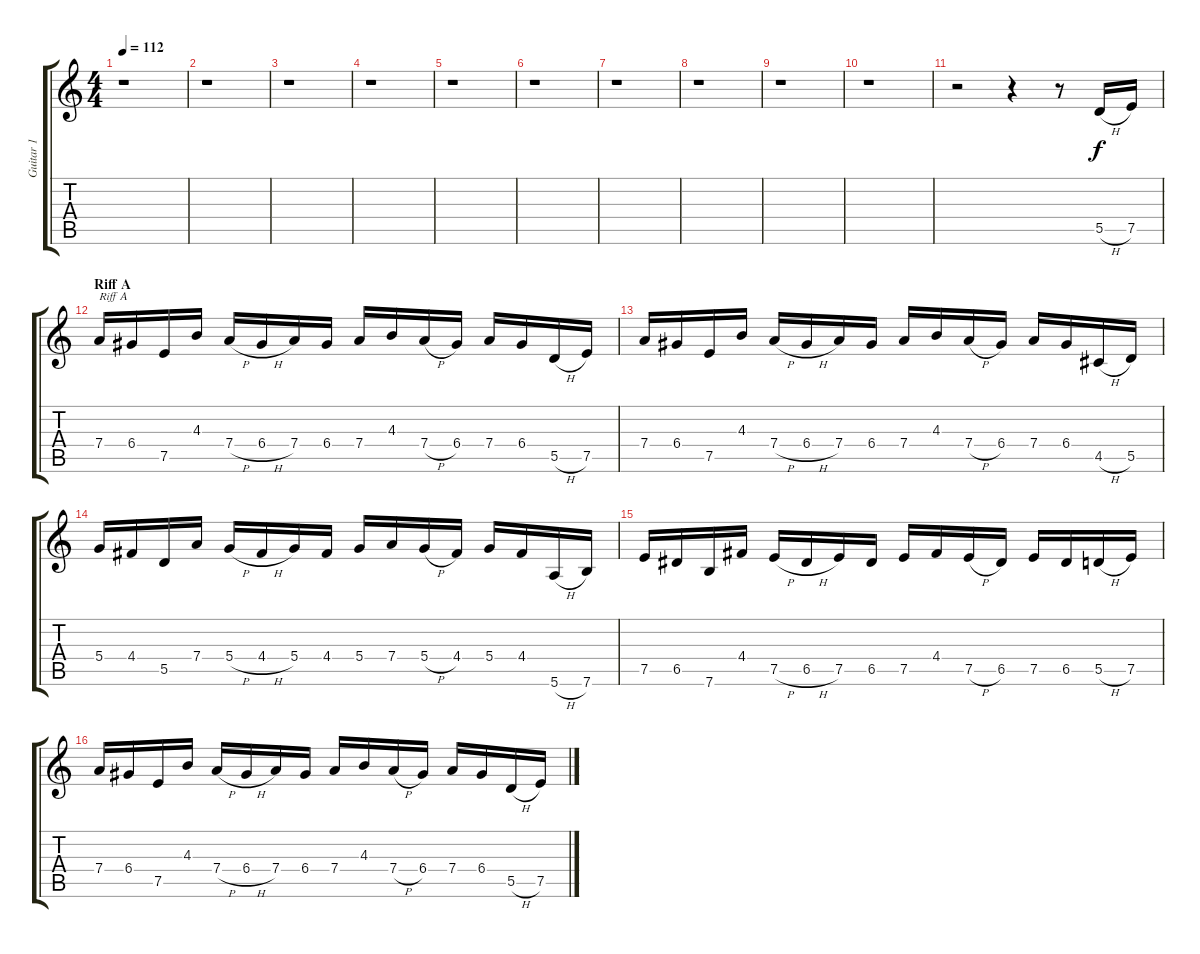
\track ("Guitar 1" "Guitar 1") {instrument distortionguitar}
\staff {score tabs}
\tuning (E4 B3 G3 D3 A2 E2) {hide}
\ts (4 4)
\tempo 112
\clef g2
\ks c
r.1{dy f} |
r.1 |
r.1 |
r.1 |
r.1 |
r.1 |
r.1 |
r.1 |
r.1 |
r.1 |
r.2 r.4 r.8 5.5{h}.16{volume 12} 7.5.16 |
\section ("" "Riff A")
7.4.16{txt "Riff A"} 6.4.16 7.5.16 4.3.16 7.4{h}.16 6.4{h}.16 7.4.16 6.4.16 7.4.16 4.3.16 7.4{h}.16 6.4.16 7.4.16 6.4.16 5.5{h}.16 7.5.16 |
7.4.16 6.4.16 7.5.16 4.3.16 7.4{h}.16 6.4{h}.16 7.4.16 6.4.16 7.4.16 4.3.16 7.4{h}.16 6.4.16 7.4.16 6.4.16 4.5{h}.16 5.5.16 |
5.4.16 4.4.16 5.5.16 7.4.16 5.4{h}.16 4.4{h}.16 5.4.16 4.4.16 5.4.16 7.4.16 5.4{h}.16 4.4.16 5.4.16 4.4.16 5.6{h}.16 7.6.16 |
7.5.16 6.5.16 7.6.16 4.4.16 7.5{h}.16 6.5{h}.16 7.5.16 6.5.16 7.5.16 4.4.16 7.5{h}.16 6.5.16 7.5.16 6.5.16 5.5{h}.16 7.5.16 |
7.4.16 6.4.16 7.5.16 4.3.16 7.4{h}.16 6.4{h}.16 7.4.16 6.4.16 7.4.16 4.3.16 7.4{h}.16 6.4.16 7.4.16 6.4.16 5.5{h}.16 7.5.16
